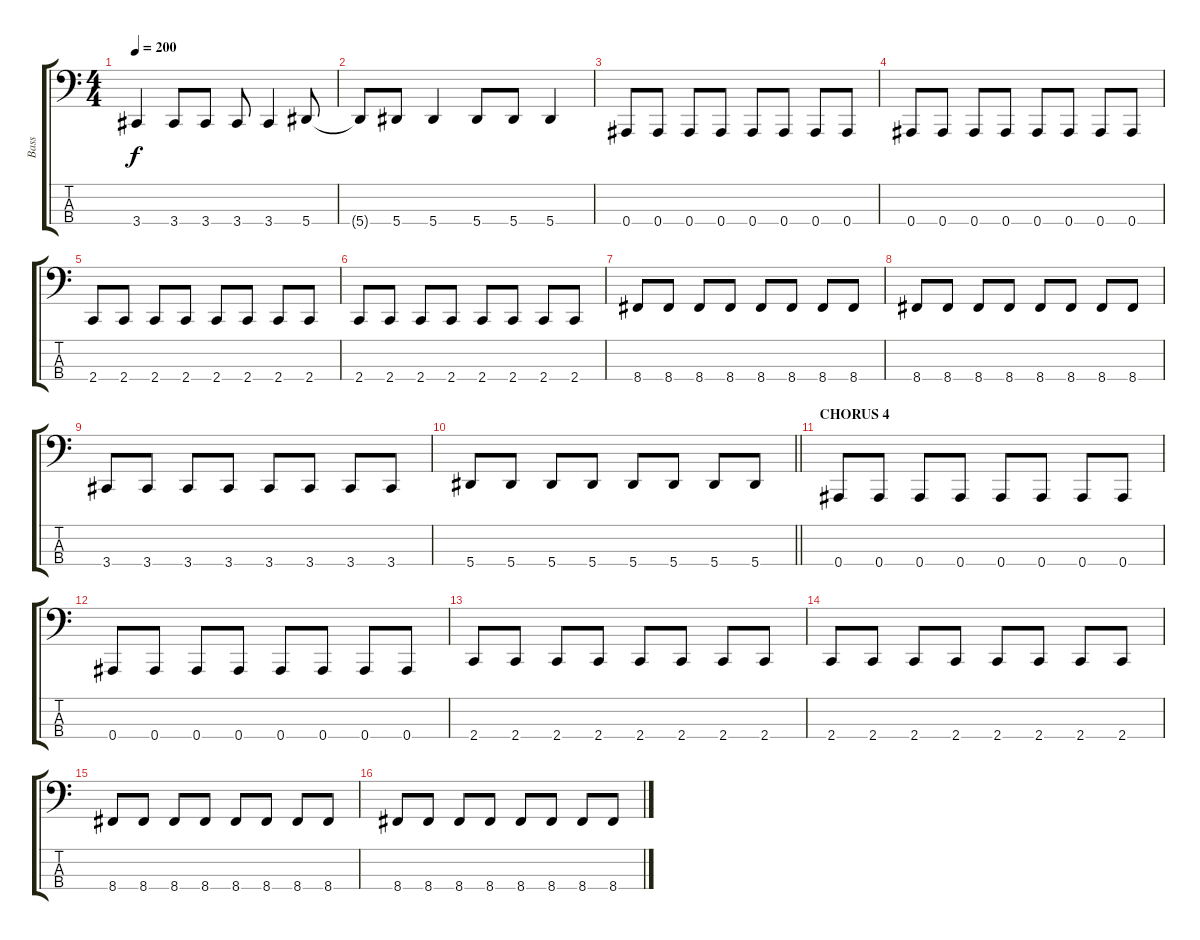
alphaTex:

\track ("Bass" "Bass") {instrument electricbassfinger}
\staff {score tabs}
\tuning (Eb2 Bb1 F1 Bb0) {hide}
\ts (4 4)
\tempo 200
\clef f4
\ks c
3.4.4{dy f} 3.4.8 3.4.8 3.4.8 3.4.4 5.4.8 |
5.4{t}.8 5.4.8 5.4.4 5.4.8 5.4.8 5.4.4 |
0.4.8 0.4.8 0.4.8 0.4.8 0.4.8 0.4.8 0.4.8 0.4.8 |
0.4.8 0.4.8 0.4.8 0.4.8 0.4.8 0.4.8 0.4.8 0.4.8 |
2.4.8 2.4.8 2.4.8 2.4.8 2.4.8 2.4.8 2.4.8 2.4.8 |
2.4.8 2.4.8 2.4.8 2.4.8 2.4.8 2.4.8 2.4.8 2.4.8 |
8.4.8 8.4.8 8.4.8 8.4.8 8.4.8 8.4.8 8.4.8 8.4.8 |
8.4.8 8.4.8 8.4.8 8.4.8 8.4.8 8.4.8 8.4.8 8.4.8 |
3.4.8 3.4.8 3.4.8 3.4.8 3.4.8 3.4.8 3.4.8 3.4.8 |
\barLineRight lightlight
5.4.8 5.4.8 5.4.8 5.4.8 5.4.8 5.4.8 5.4.8 5.4.8 |
\section ("" "CHORUS 4")
0.4.8 0.4.8 0.4.8 0.4.8 0.4.8 0.4.8 0.4.8 0.4.8 |
0.4.8 0.4.8 0.4.8 0.4.8 0.4.8 0.4.8 0.4.8 0.4.8 |
2.4.8 2.4.8 2.4.8 2.4.8 2.4.8 2.4.8 2.4.8 2.4.8 |
2.4.8 2.4.8 2.4.8 2.4.8 2.4.8 2.4.8 2.4.8 2.4.8 |
8.4.8 8.4.8 8.4.8 8.4.8 8.4.8 8.4.8 8.4.8 8.4.8 |
8.4.8 8.4.8 8.4.8 8.4.8 8.4.8 8.4.8 8.4.8 8.4.8
